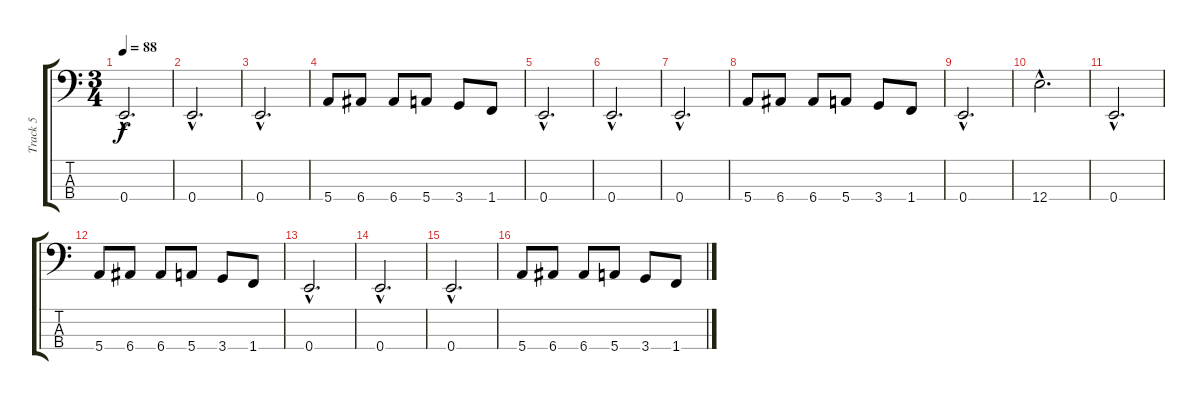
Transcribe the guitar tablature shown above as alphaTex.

\track ("Track 5" "Track 5") {instrument electricbasspick}
\staff {score tabs}
\tuning (G2 D2 A1 E1) {hide}
\ts (3 4)
\tempo 88
\clef f4
\ks c
0.4{hac}.2{d dy f instrument electricbasspick} |
0.4{hac}.2{d} |
0.4{hac}.2{d} |
5.4.8 6.4.8 6.4.8 5.4.8 3.4.8 1.4.8 |
0.4{hac}.2{d} |
0.4{hac}.2{d} |
0.4{hac}.2{d} |
5.4.8 6.4.8 6.4.8 5.4.8 3.4.8 1.4.8 |
0.4{hac}.2{d} |
12.4{hac}.2{d} |
0.4{hac}.2{d} |
5.4.8 6.4.8 6.4.8 5.4.8 3.4.8 1.4.8 |
0.4{hac}.2{d} |
0.4{hac}.2{d} |
0.4{hac}.2{d} |
5.4.8 6.4.8 6.4.8 5.4.8 3.4.8 1.4.8
